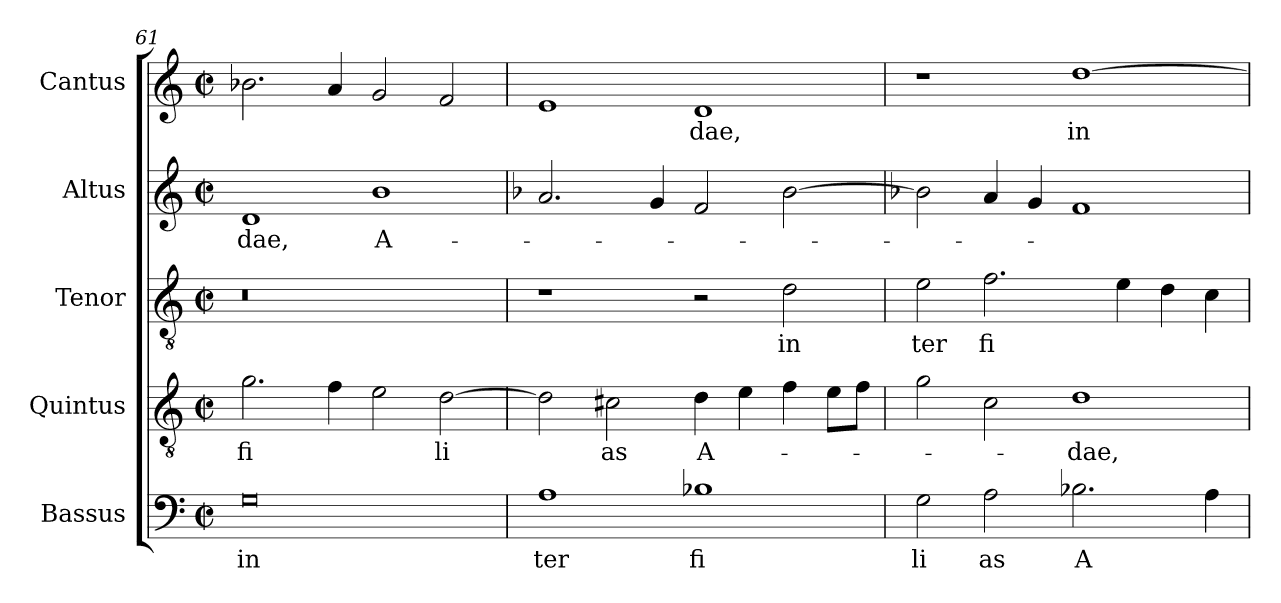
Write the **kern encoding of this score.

**kern	**text	**kern	**text	**kern	**text	**kern	**text	**kern	**text
*part5	*part5	*part4	*part4	*part3	*part3	*part2	*part2	*part1	*part1
*staff5	*staff5	*staff4	*staff4	*staff3	*staff3	*staff2	*staff2	*staff1	*staff1
*I"Bassus	*	*I"Quintus	*	*I"Tenor	*	*I"Altus	*	*I"Cantus	*
*clefF4	*	*clefGv2	*	*clefGv2	*	*clefG2	*	*clefG2	*
*	*	*	*	*	*	*k[]	*	*k[]	*
*	*	*	*	*	*	*C:	*	*C:	*
*M2/2	*	*M2/2	*	*M2/2	*	*M2/2	*	*M2/2	*
*met(c|)	*	*met(c|)	*	*met(c|)	*	*met(c|)	*	*met(c|)	*
=61	=61	=61	=61	=61	=61	=61	=61	=61	=61
!	!LO:LY:b:cj	!	!LO:LY:b:cj	!	!	!	!LO:LY:b:cj	!	!
0G	in	2.g\	fi	0r	.	1d	-dae,	2.b-\	.
.	.	4f\	.	.	.	.	.	4a/	.
!	!	!	!	!	!	!	!LO:LY:b:cj	!	!
.	.	2e\	.	.	.	1b	A-	2g/	.
!	!	!	!LO:LY:b:cj	!	!	!	!	!	!
.	.	[>2d\	li	.	.	.	.	2f/	.
!!LO:LB:g=z
=62	=62	=62	=62	=62	=62	=62	=62	=62	=62
*	*	*	*	*	*	*k[b-]	*	*	*
*	*	*	*	*	*	*F:	*	*	*
!	!LO:LY:b:cj	!	!	!	!	!	!	!	!
1A	ter	2d\]	.	1r	.	2.a/	.	1e	.
!	!	!	!LO:LY:b:cj	!	!	!	!	!	!
.	.	2c#\	as	.	.	.	.	.	.
.	.	.	.	.	.	4g/	.	.	.
!	!LO:LY:b:cj	!	!LO:LY:b:cj	!	!	!	!	!	!LO:LY:b:cj
1B-	fi	4d\	A-	2r	.	2f/	.	1d	dae,
.	.	4e\	.	.	.	.	.	.	.
!	!	!	!	!	!LO:LY:b:cj	!	!	!	!
.	.	4f\	.	2d\	in	[>2b-\	.	.	.
.	.	8e\L	.	.	.	.	.	.	.
.	.	8f\J	.	.	.	.	.	.	.
=63	=63	=63	=63	=63	=63	=63	=63	=63	=63
*	*	*	*	*	*	*k[b-]	*	*	*
*	*	*	*	*	*	*F:	*	*	*
!	!LO:LY:b:cj	!	!	!	!LO:LY:b:cj	!	!	!	!
2G\	li	2g\	.	2e\	ter	2b-\]	.	1r	.
!	!LO:LY:b:cj	!	!	!	!LO:LY:b:cj	!	!	!	!
2A\	as	2c\	.	2.f\	fi	4a/	.	.	.
.	.	.	.	.	.	4g/	.	.	.
!	!LO:LY:b:cj	!	!LO:LY:b:cj	!	!	!	!	!	!LO:LY:b:cj
2.B-\	A	1d	-dae,	.	.	1f	.	[>1dd	in-
.	.	.	.	4e\	.	.	.	.	.
.	.	.	.	4d\	.	.	.	.	.
4A\	.	.	.	4c\	.	.	.	.	.
=	=	=	=	=	=	=	=	=	=
*-	*-	*-	*-	*-	*-	*-	*-	*-	*-
